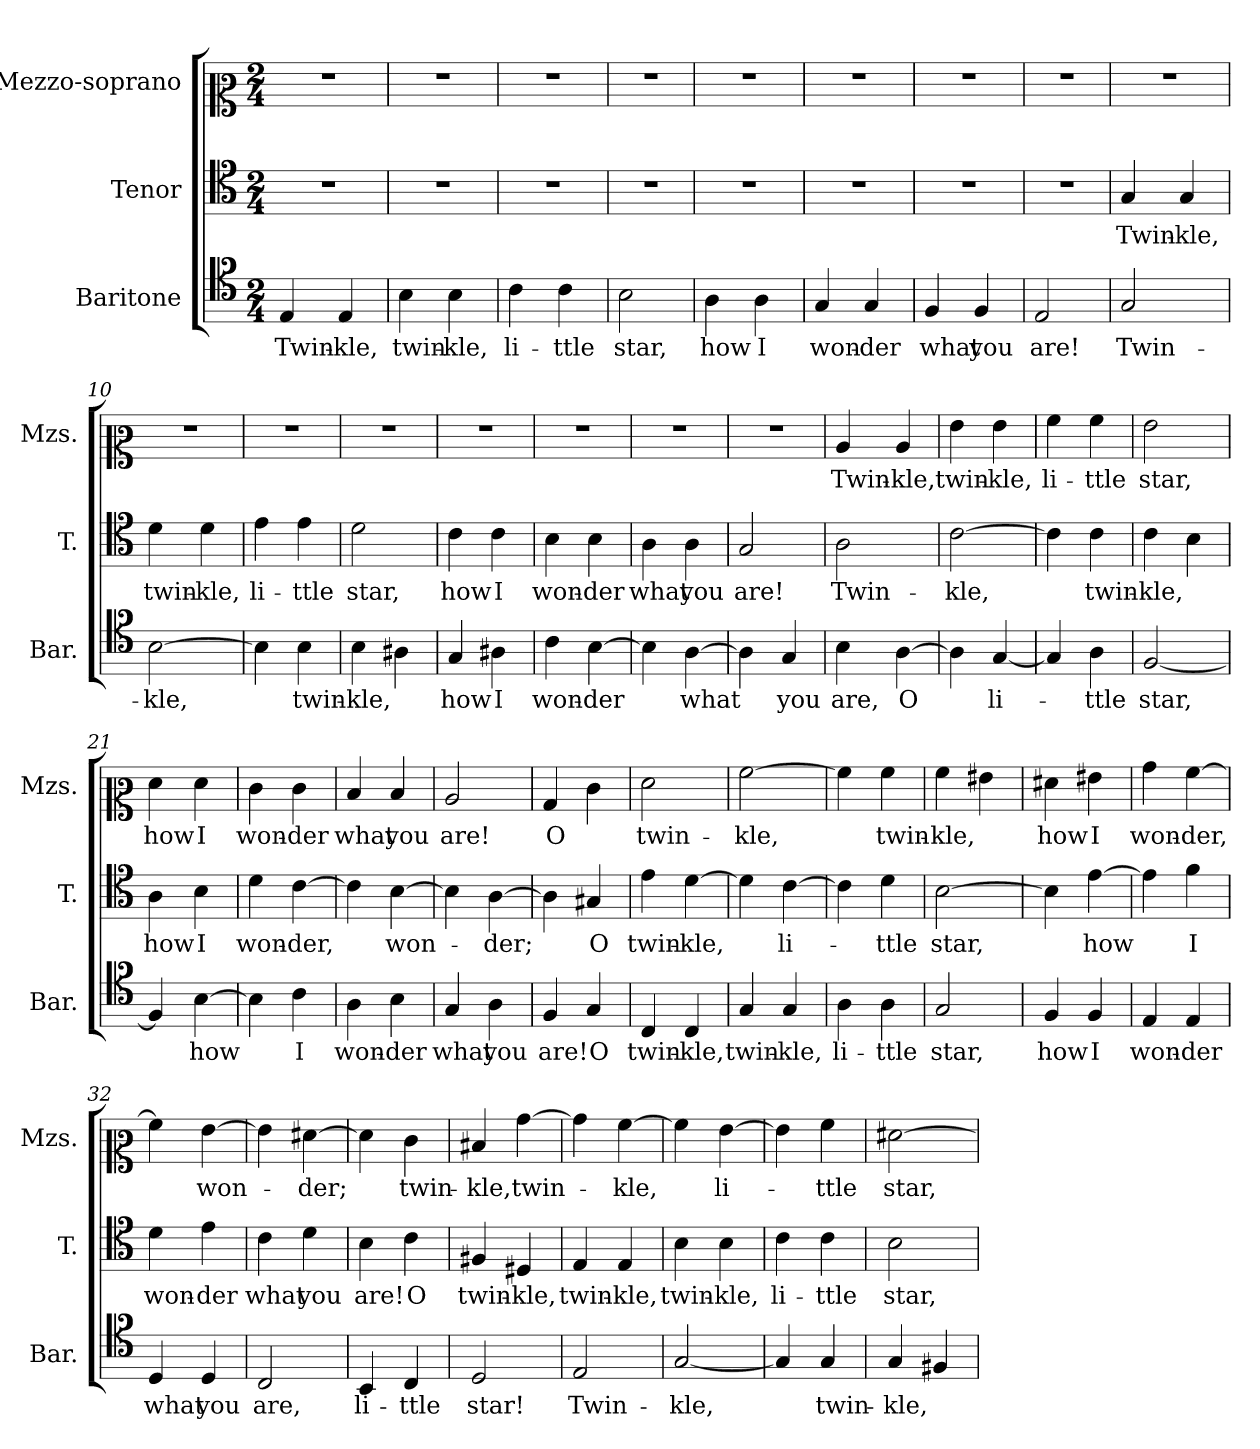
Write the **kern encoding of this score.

**kern	**text	**kern	**text	**kern	**text
*part3	*part3	*part2	*part2	*part1	*part1
*staff3	*staff3	*staff2	*staff2	*staff1	*staff1
*I"Baritone	*	*I"Tenor	*	*I"Mezzo-soprano	*
*I'Bar.	*	*I'T.	*	*I'Mzs.	*
*clefC5	*	*clefC4	*	*clefC2	*
*k[]	*	*k[]	*	*k[]	*
*M2/4	*	*M2/4	*	*M2/4	*
=1	=1	=1	=1	=1	=1
!	!LO:LY:b	!	!	!	!
4C/	Twin-	2r	.	2r	.
!	!LO:LY:b	!	!	!	!
4C/	-kle,	.	.	.	.
=2	=2	=2	=2	=2	=2
!	!LO:LY:b	!	!	!	!
4G\	twin-	2r	.	2r	.
!	!LO:LY:b	!	!	!	!
4G\	-kle,	.	.	.	.
=3	=3	=3	=3	=3	=3
!	!LO:LY:b	!	!	!	!
4A\	li-	2r	.	2r	.
!	!LO:LY:b	!	!	!	!
4A\	-ttle	.	.	.	.
=4	=4	=4	=4	=4	=4
!	!LO:LY:b	!	!	!	!
2G\	star,	2r	.	2r	.
=5	=5	=5	=5	=5	=5
!	!LO:LY:b	!	!	!	!
4F\	how	2r	.	2r	.
!	!LO:LY:b	!	!	!	!
4F\	I	.	.	.	.
=6	=6	=6	=6	=6	=6
!	!LO:LY:b	!	!	!	!
4E/	won-	2r	.	2r	.
!	!LO:LY:b	!	!	!	!
4E/	-der	.	.	.	.
=7	=7	=7	=7	=7	=7
!	!LO:LY:b	!	!	!	!
4D/	what	2r	.	2r	.
!	!LO:LY:b	!	!	!	!
4D/	you	.	.	.	.
=8	=8	=8	=8	=8	=8
!	!LO:LY:b	!	!	!	!
2C/	are!	2r	.	2r	.
=9	=9	=9	=9	=9	=9
!	!LO:LY:b	!	!LO:LY:b	!	!
2E/	Twin-	4G/	Twin-	2r	.
!	!	!	!LO:LY:b	!	!
.	.	4G/	-kle,	.	.
=10	=10	=10	=10	=10	=10
!	!LO:LY:b	!	!LO:LY:b	!	!
[2G\	-kle,	4d\	twin-	2r	.
!	!	!	!LO:LY:b	!	!
.	.	4d\	-kle,	.	.
=11	=11	=11	=11	=11	=11
!	!	!	!LO:LY:b	!	!
4G\]	.	4e\	li-	2r	.
!	!LO:LY:b	!	!LO:LY:b	!	!
4G\	twin-	4e\	-ttle	.	.
=12	=12	=12	=12	=12	=12
!	!LO:LY:b	!	!LO:LY:b	!	!
4G\	-kle,	2d\	star,	2r	.
4F#X\	.	.	.	.	.
=13	=13	=13	=13	=13	=13
!	!LO:LY:b	!	!LO:LY:b	!	!
4E/	how	4c\	how	2r	.
!	!LO:LY:b	!	!LO:LY:b	!	!
4F#X\	I	4c\	I	.	.
=14	=14	=14	=14	=14	=14
!	!LO:LY:b	!	!LO:LY:b	!	!
4A\	won-	4B\	won-	2r	.
!	!LO:LY:b	!	!LO:LY:b	!	!
[4G\	-der	4B\	-der	.	.
=15	=15	=15	=15	=15	=15
!	!	!	!LO:LY:b	!	!
4G\]	.	4A\	what	2r	.
!	!LO:LY:b	!	!LO:LY:b	!	!
[4F\	what	4A\	you	.	.
=16	=16	=16	=16	=16	=16
!	!	!	!LO:LY:b	!	!
4F\]	.	2G/	are!	2r	.
!	!LO:LY:b	!	!	!	!
4E/	you	.	.	.	.
=17	=17	=17	=17	=17	=17
!	!LO:LY:b	!	!LO:LY:b	!	!LO:LY:b
4G\	are,	2A\	Twin-	4c/	Twin-
!	!LO:LY:b	!	!	!	!LO:LY:b
[4F\	O	.	.	4c/	-kle,
=18	=18	=18	=18	=18	=18
!	!	!	!LO:LY:b	!	!LO:LY:b
4F\]	.	[2c\	-kle,	4g\	twin-
!	!LO:LY:b	!	!	!	!LO:LY:b
[4E/	li-	.	.	4g\	-kle,
=19	=19	=19	=19	=19	=19
!	!	!	!	!	!LO:LY:b
4E/]	.	4c\]	.	4a\	li-
!	!LO:LY:b	!	!LO:LY:b	!	!LO:LY:b
4F\	-ttle	4c\	twin-	4a\	-ttle
=20	=20	=20	=20	=20	=20
!	!LO:LY:b	!	!LO:LY:b	!	!LO:LY:b
[2D/	star,	4c\	-kle,	2g\	star,
.	.	4B\	.	.	.
=21	=21	=21	=21	=21	=21
!	!	!	!LO:LY:b	!	!LO:LY:b
4D/]	.	4A\	how	4f\	how
!	!LO:LY:b	!	!LO:LY:b	!	!LO:LY:b
[4G\	how	4B\	I	4f\	I
=22	=22	=22	=22	=22	=22
!	!	!	!LO:LY:b	!	!LO:LY:b
4G\]	.	4d\	won-	4e\	won-
!	!LO:LY:b	!	!LO:LY:b	!	!LO:LY:b
4A\	I	[4c\	-der,	4e\	-der
=23	=23	=23	=23	=23	=23
!	!LO:LY:b	!	!	!	!LO:LY:b
4F\	won-	4c\]	.	4d/	what
!	!LO:LY:b	!	!LO:LY:b	!	!LO:LY:b
4G\	-der	[4B\	-won-	4d/	you
=24	=24	=24	=24	=24	=24
!	!LO:LY:b	!	!	!	!LO:LY:b
4E/	what	4B\]	.	2c/	are!
!	!LO:LY:b	!	!LO:LY:b	!	!
4F\	you	[4A\	-der;	.	.
=25	=25	=25	=25	=25	=25
!	!LO:LY:b	!	!	!	!LO:LY:b
4D/	are!	4A\]	.	4B/	O
!	!LO:LY:b	!	!LO:LY:b	!	!
4E/	O	4G#X/	O	4e\	.
=26	=26	=26	=26	=26	=26
!	!LO:LY:b	!	!LO:LY:b	!	!LO:LY:b
4AA/	twin-	4e\	twin-	2f\	twin-
!	!LO:LY:b	!	!LO:LY:b	!	!
4AA/	-kle,	[4d\	-kle,	.	.
=27	=27	=27	=27	=27	=27
!	!LO:LY:b	!	!	!	!LO:LY:b
4E/	twin-	4d\]	.	[2a\	-kle,
!	!LO:LY:b	!	!LO:LY:b	!	!
4E/	-kle,	[4c\	li-	.	.
=28	=28	=28	=28	=28	=28
!	!LO:LY:b	!	!	!	!
4F\	li-	4c\]	.	4a\]	.
!	!LO:LY:b	!	!LO:LY:b	!	!LO:LY:b
4F\	-ttle	4d\	-ttle	4a\	twin-
=29	=29	=29	=29	=29	=29
!	!LO:LY:b	!	!LO:LY:b	!	!LO:LY:b
2E/	star,	[2B\	star,	4a\	-kle,
.	.	.	.	4g#X\	.
=30	=30	=30	=30	=30	=30
!	!LO:LY:b	!	!	!	!LO:LY:b
4D/	how	4B\]	.	4f#X\	how
!	!LO:LY:b	!	!LO:LY:b	!	!LO:LY:b
4D/	I	[4e\	how	4g#X\	I
=31	=31	=31	=31	=31	=31
!	!LO:LY:b	!	!	!	!LO:LY:b
4C/	won-	4e\]	.	4b\	won-
!	!LO:LY:b	!	!LO:LY:b	!	!LO:LY:b
4C/	-der	4f\	I	[4a\	-der,
=32	=32	=32	=32	=32	=32
!	!LO:LY:b	!	!LO:LY:b	!	!
4BB/	what	4d\	won-	4a\]	.
!	!LO:LY:b	!	!LO:LY:b	!	!LO:LY:b
4BB/	you	4e\	-der	[4g\	-won-
=33	=33	=33	=33	=33	=33
!	!LO:LY:b	!	!LO:LY:b	!	!
2AA/	are,	4c\	what	4g\]	.
!	!	!	!LO:LY:b	!	!LO:LY:b
.	.	4d\	you	[4f#X\	-der;
=34	=34	=34	=34	=34	=34
!	!LO:LY:b	!	!LO:LY:b	!	!
4GG/	li-	4B\	are!	4f#\]	.
!	!LO:LY:b	!	!LO:LY:b	!	!LO:LY:b
4AA/	-ttle	4c\	O	4e\	twin-
=35	=35	=35	=35	=35	=35
!	!LO:LY:b	!	!LO:LY:b	!	!LO:LY:b
2BB/	star!	4F#X/	twin-	4d#X/	-kle,
!	!	!	!LO:LY:b	!	!LO:LY:b
.	.	4D#X/	-kle,	[4b\	twin-
=36	=36	=36	=36	=36	=36
!	!LO:LY:b	!	!LO:LY:b	!	!
2C/	Twin-	4E/	twin-	4b\]	.
!	!	!	!LO:LY:b	!	!LO:LY:b
.	.	4E/	-kle,	[4a\	-kle,
=37	=37	=37	=37	=37	=37
!	!LO:LY:b	!	!LO:LY:b	!	!
[2E/	-kle,	4B\	twin-	4a\]	.
!	!	!	!LO:LY:b	!	!LO:LY:b
.	.	4B\	-kle,	[4g\	li-
=38	=38	=38	=38	=38	=38
!	!	!	!LO:LY:b	!	!
4E/]	.	4c\	li-	4g\]	.
!	!LO:LY:b	!	!LO:LY:b	!	!LO:LY:b
4E/	twin-	4c\	-ttle	4a\	-ttle
=39	=39	=39	=39	=39	=39
!	!LO:LY:b	!	!LO:LY:b	!	!LO:LY:b
4E/	-kle,	2B\	star,	[2f#X\	star,
4D#X/	.	.	.	.	.
=	=	=	=	=	=
*-	*-	*-	*-	*-	*-
